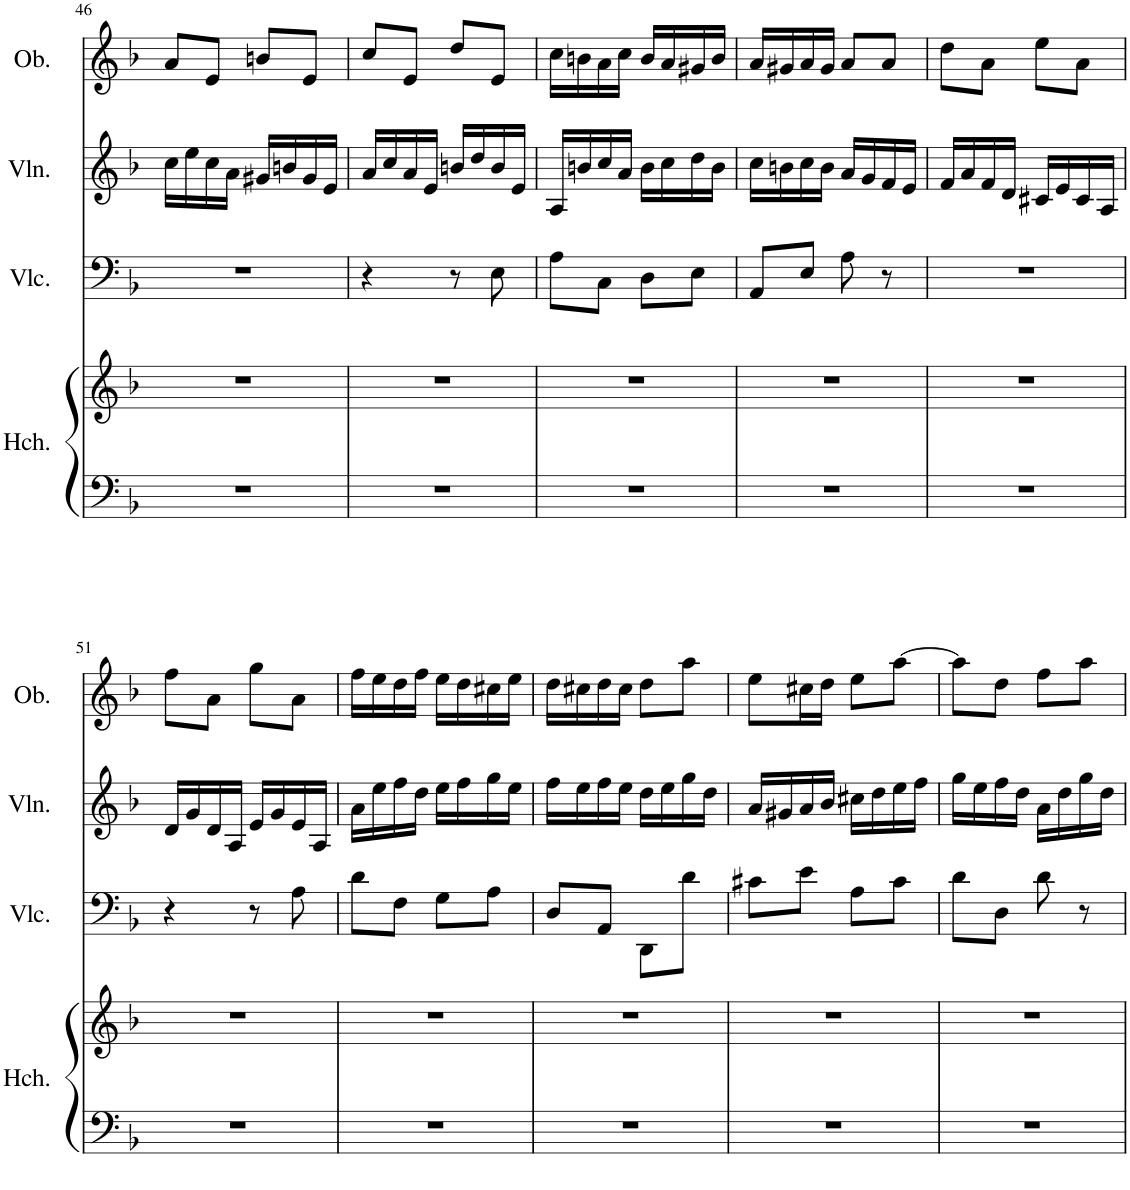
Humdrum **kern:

**kern	**kern	**kern	**kern	**kern
*part4	*part4	*part3	*part2	*part1
*staff5	*staff4	*staff3	*staff2	*staff1
*I"Harpsichord	*	*I"Violoncello	*I"Violin	*I"Oboe
*I'Hch.	*	*I'Vlc.	*I'Vln.	*I'Ob.
!!LO:PB:g=z
*clefF4	*clefG2	*clefF4	*clefG2	*clefG2
*k[b-]	*k[b-]	*k[b-]	*k[b-]	*k[b-]
*M2/4	*M2/4	*M2/4	*M2/4	*M2/4
=46	=46	=46	=46	=46
2r	2r	2r	16cc\LL	8a/L
.	.	.	16ee\	.
.	.	.	16cc\	8e/J
.	.	.	16a\JJ	.
.	.	.	16g#X/LL	8bn/L
.	.	.	16bn/	.
.	.	.	16g#/	8e/J
.	.	.	16e/JJ	.
=47	=47	=47	=47	=47
2r	2r	4r	16a/LL	8cc/L
.	.	.	16cc/	.
.	.	.	16a/	8e/J
.	.	.	16e/JJ	.
.	.	8r	16bn/LL	8dd/L
.	.	.	16dd/	.
.	.	8E\	16b/	8e/J
.	.	.	16e/JJ	.
=48	=48	=48	=48	=48
2r	2r	8A\L	16A/LL	16cc\LL
.	.	.	16bn/	16bn\
.	.	8C\J	16cc/	16a\
.	.	.	16a/JJ	16cc\JJ
.	.	8D\L	16b\LL	16b/LL
.	.	.	16cc\	16a/
.	.	8E\J	16dd\	16g#X/
.	.	.	16b\JJ	16b/JJ
=49	=49	=49	=49	=49
2r	2r	8AA/L	16cc\LL	16a/LL
.	.	.	16bn\	16g#X/
.	.	8E/J	16cc\	16a/
.	.	.	16b\JJ	16g#/JJ
.	.	8A\	16a/LL	8a/L
.	.	.	16g/	.
.	.	8r	16f/	8a/J
.	.	.	16e/JJ	.
=50	=50	=50	=50	=50
2r	2r	2r	16f/LL	8dd\L
.	.	.	16a/	.
.	.	.	16f/	8a\J
.	.	.	16d/JJ	.
.	.	.	16c#X/LL	8ee\L
.	.	.	16e/	.
.	.	.	16c#/	8a\J
.	.	.	16A/JJ	.
!!LO:LB:g=z
=51	=51	=51	=51	=51
2r	2r	4r	16d/LL	8ff\L
.	.	.	16g/	.
.	.	.	16d/	8a\J
.	.	.	16A/JJ	.
.	.	8r	16e/LL	8gg\L
.	.	.	16g/	.
.	.	8A\	16e/	8a\J
.	.	.	16A/JJ	.
=52	=52	=52	=52	=52
2r	2r	8d\L	16a\LL	16ff\LL
.	.	.	16ee\	16ee\
.	.	8F\J	16ff\	16dd\
.	.	.	16dd\JJ	16ff\JJ
.	.	8G\L	16ee\LL	16ee\LL
.	.	.	16ff\	16dd\
.	.	8A\J	16gg\	16cc#X\
.	.	.	16ee\JJ	16ee\JJ
=53	=53	=53	=53	=53
2r	2r	8D/L	16ff\LL	16dd\LL
.	.	.	16ee\	16cc#X\
.	.	8AA/J	16ff\	16dd\
.	.	.	16ee\JJ	16cc#\JJ
.	.	8DD\L	16dd\LL	8dd\L
.	.	.	16ee\	.
.	.	8d\J	16gg\	8aa\J
.	.	.	16dd\JJ	.
=54	=54	=54	=54	=54
2r	2r	8c#X\L	16a/LL	8ee\L
.	.	.	16g#X/	.
.	.	8e\J	16a/	16cc#X\L
.	.	.	16b-/JJ	16dd\JJ
.	.	8A\L	16cc#X\LL	8ee\L
.	.	.	16dd\	.
.	.	8c#\J	16ee\	[8aa\J
.	.	.	16ff\JJ	.
=55	=55	=55	=55	=55
2r	2r	8d\L	16gg\LL	8aa\L]
.	.	.	16ee\	.
.	.	8D\J	16ff\	8dd\J
.	.	.	16dd\JJ	.
.	.	8d\	16a\LL	8ff\L
.	.	.	16dd\	.
.	.	8r	16gg\	8aa\J
.	.	.	16dd\JJ	.
=	=	=	=	=
*-	*-	*-	*-	*-
